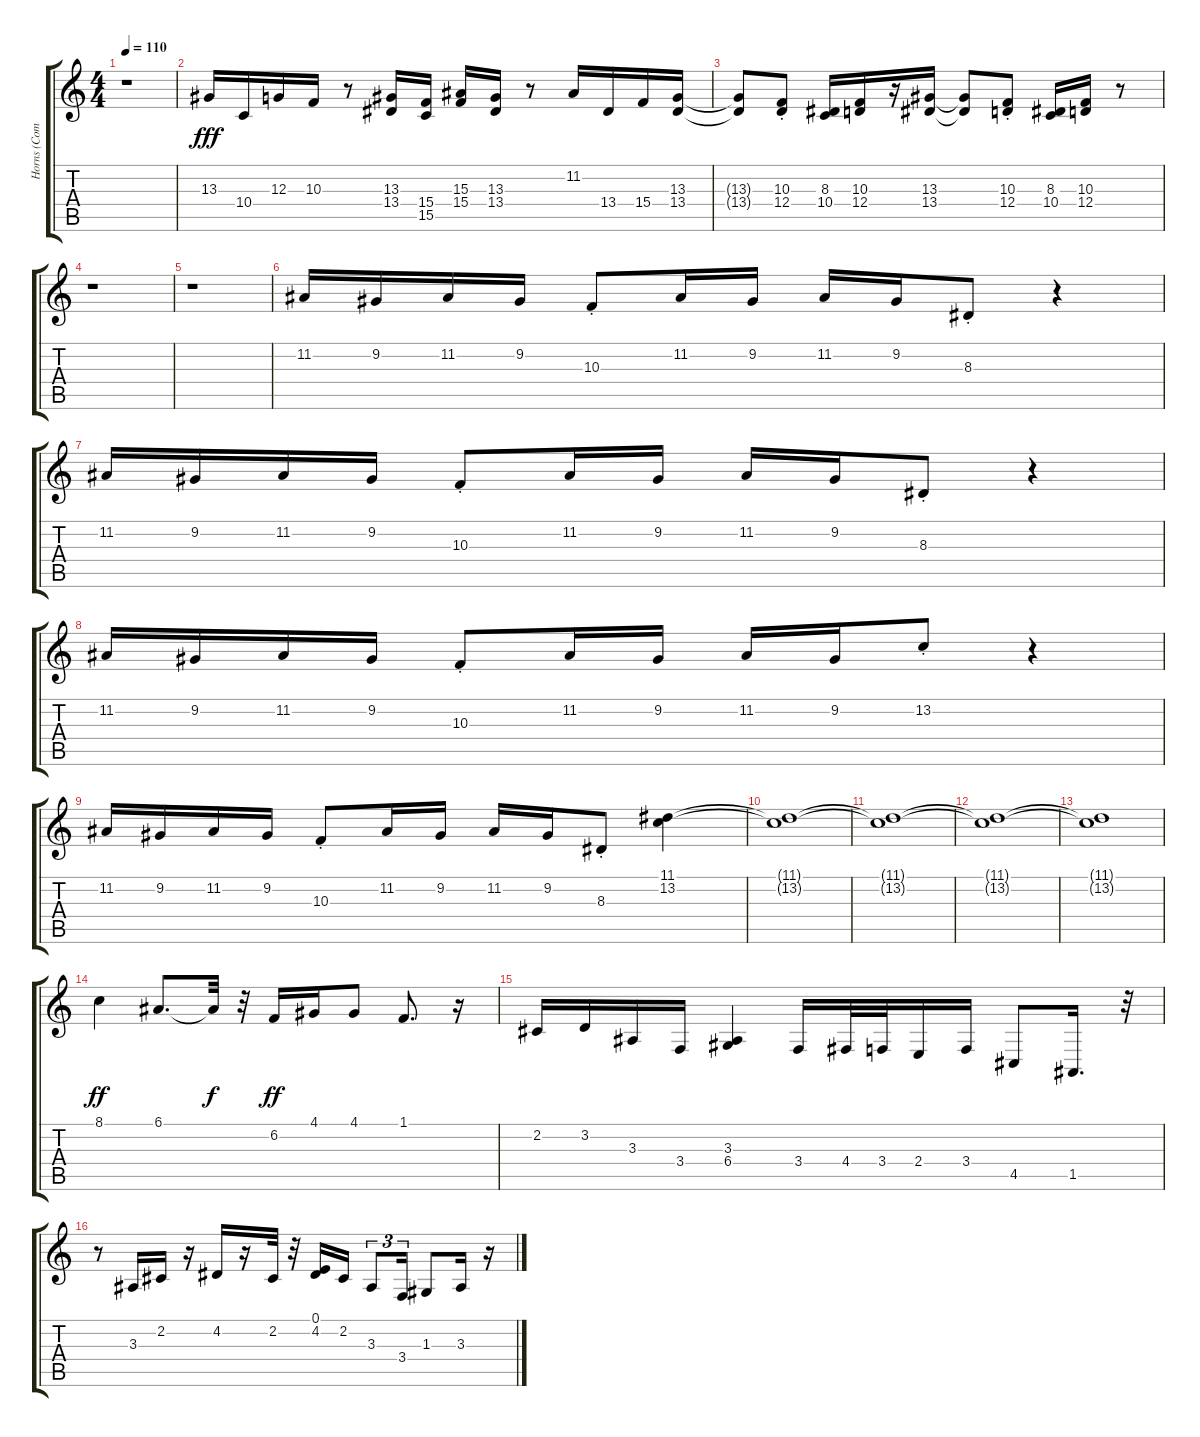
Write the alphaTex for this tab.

\track ("Horns (Combined)" "Horns (Com") {instrument altosax}
\staff {score tabs}
\tuning (E4 B3 G3 D3 A2 E2) {hide}
\ts (4 4)
\tempo 110
\clef g2
\ks c
r.1{dy fff} |
13.3.16 10.4.16 12.3.16 10.3.16 r.8 (13.3 13.4).16 (15.4 15.5).16 (15.3 15.4).16 (13.3 13.4).16 r.8 11.2.16 13.4.16 15.4.16 (13.3 13.4).16 |
(13.3{t} 13.4{t}).8 (10.3{st} 12.4{st}).8 (8.3 10.4).16 (10.3 12.4).16 r.16 (13.3 13.4).16 (13.3{t} 13.4{t}).8 (10.3{st} 12.4{st}).8 (8.3 10.4).16 (10.3 12.4).16 r.8 |
r.1 |
r.1 |
11.2.16 9.2.16 11.2.16 9.2.16 10.3{st}.8 11.2.16 9.2.16 11.2.16 9.2.16 8.3{st}.8 r.4 |
11.2.16 9.2.16 11.2.16 9.2.16 10.3{st}.8 11.2.16 9.2.16 11.2.16 9.2.16 8.3{st}.8 r.4 |
11.2.16 9.2.16 11.2.16 9.2.16 10.3{st}.8 11.2.16 9.2.16 11.2.16 9.2.16 13.2{st}.8 r.4 |
11.2.16 9.2.16 11.2.16 9.2.16 10.3{st}.8 11.2.16 9.2.16 11.2.16 9.2.16 8.3{st}.8 (11.1 13.2).4 |
(11.1{t} 13.2{t}).1 |
(11.1{t} 13.2{t}).1 |
(11.1{t} 13.2{t}).1 |
(11.1{t} 13.2{t}).1 |
8.1.4{dy ff} 6.1.8{d} 6.1{t}.32{dy f} r.32 6.2.16{dy ff} 4.1.16 4.1.8 1.1.8{d} r.16 |
2.2.16 3.2.16 3.3.16 3.4.16 (3.3 6.4).4 3.4.16 4.4.32 3.4.32 2.4.16 3.4.16 4.5.8 1.5.16{d} r.32 |
r.8 3.3.16 2.2.16 r.16 4.2.16 r.16 2.2.32 r.32 (0.1 4.2).16 2.2.16 3.3.8{tu (3 2)} 3.4.16{tu (3 2)} 1.3.8 3.3.16 r.16
